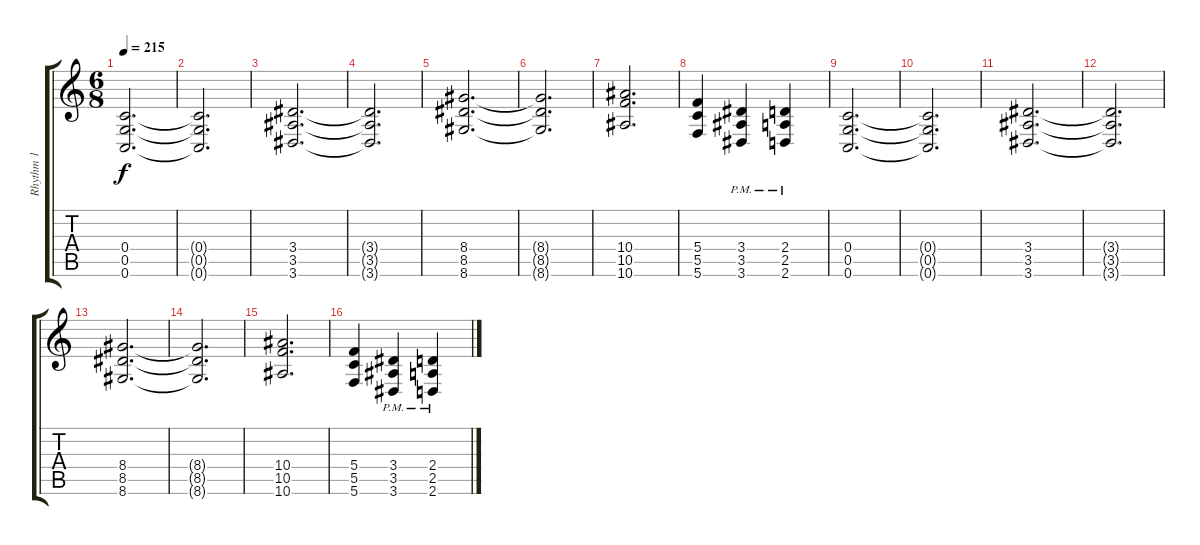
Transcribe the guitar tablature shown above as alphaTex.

\track ("Rhythm 1" "Rhythm 1") {instrument distortionguitar}
\staff {score tabs}
\tuning (D4 A3 F3 C3 G2 C2) {hide}
\ts (6 8)
\tempo 215
\clef g2
\ks c
(0.4 0.5 0.6).2{d dy f volume 6} |
(0.4{t} 0.5{t} 0.6{t}).2{d} |
(3.4 3.5 3.6).2{d} |
(3.4{t} 3.5{t} 3.6{t}).2{d} |
(8.4 8.5 8.6).2{d} |
(8.4{t} 8.5{t} 8.6{t}).2{d} |
(10.4 10.5 10.6).2{d} |
(5.4 5.5 5.6).4 (3.4{pm} 3.5{pm} 3.6{pm}).4 (2.4{pm} 2.5{pm} 2.6{pm}).4 |
(0.4 0.5 0.6).2{d} |
(0.4{t} 0.5{t} 0.6{t}).2{d} |
(3.4 3.5 3.6).2{d} |
(3.4{t} 3.5{t} 3.6{t}).2{d} |
(8.4 8.5 8.6).2{d} |
(8.4{t} 8.5{t} 8.6{t}).2{d} |
(10.4 10.5 10.6).2{d} |
(5.4 5.5 5.6).4 (3.4{pm} 3.5{pm} 3.6{pm}).4 (2.4{pm} 2.5{pm} 2.6{pm}).4
